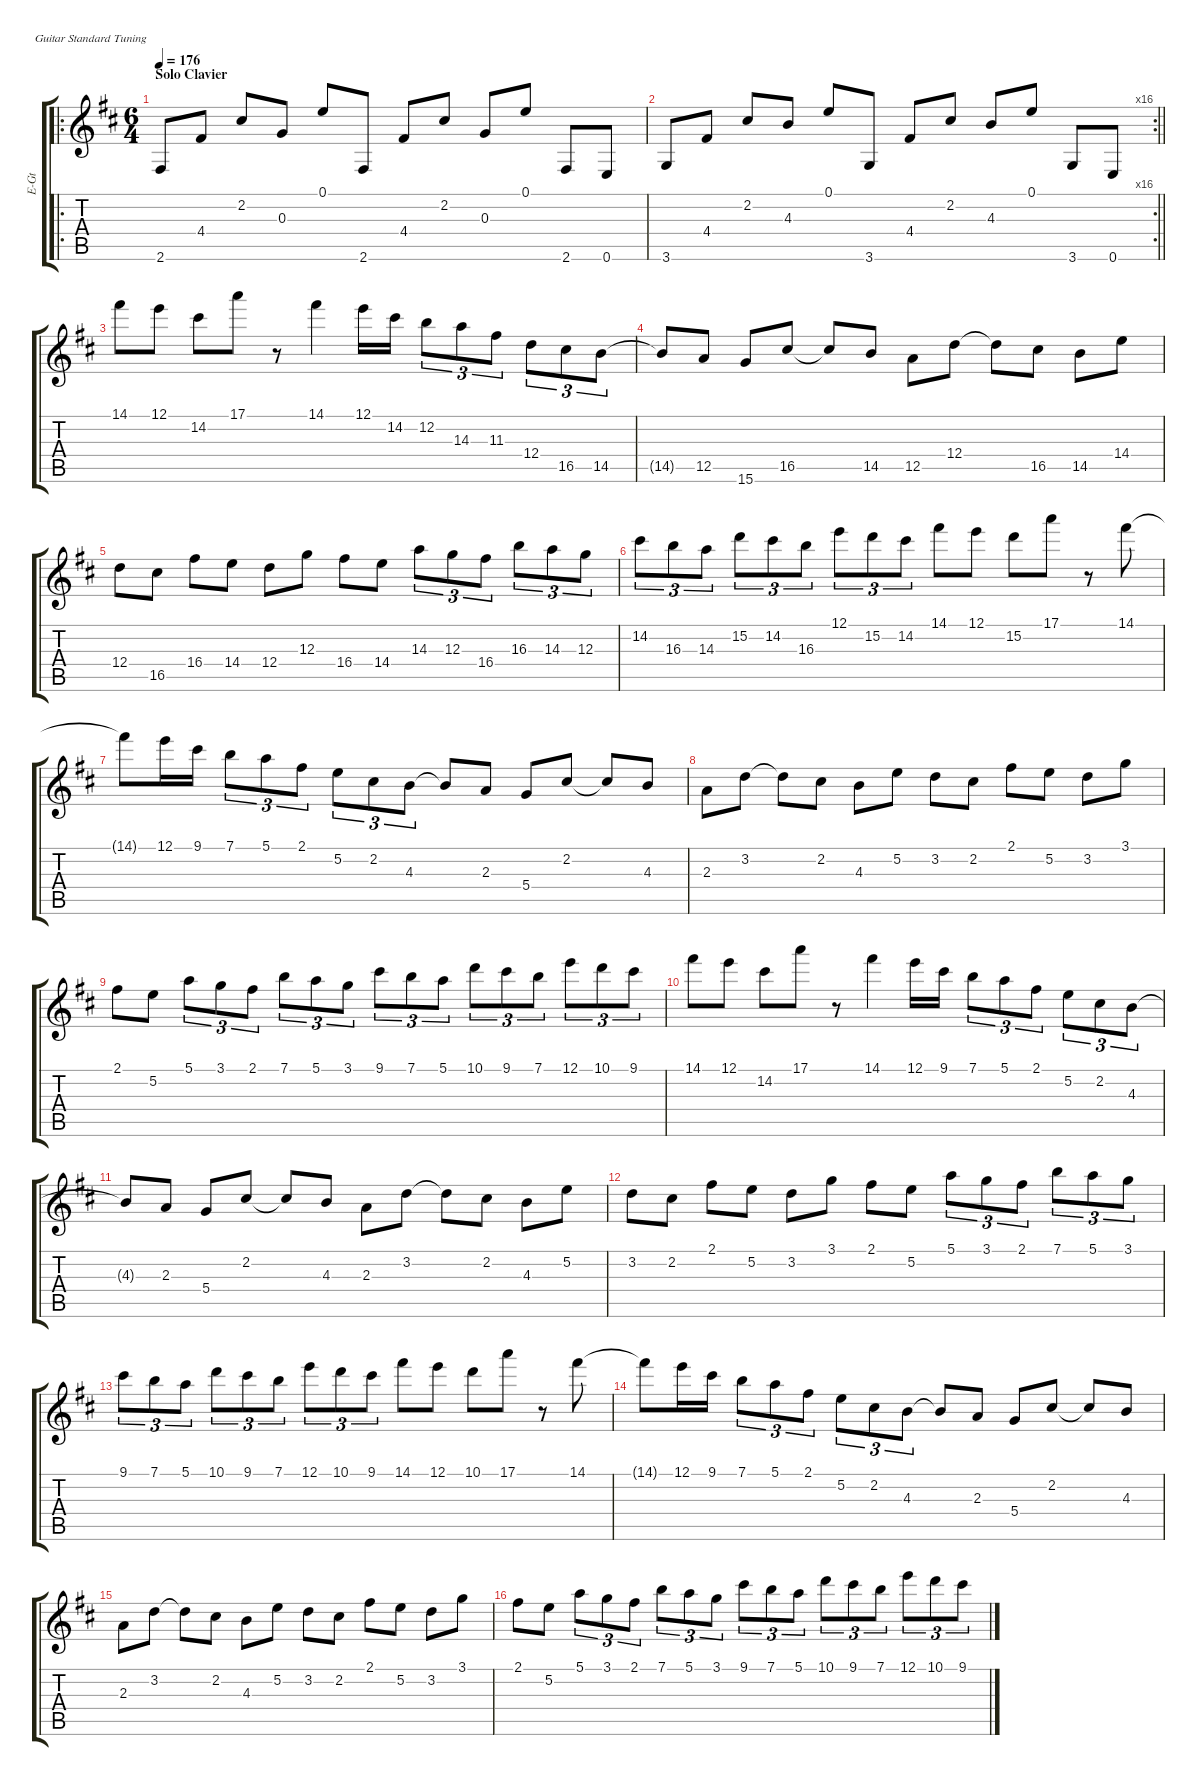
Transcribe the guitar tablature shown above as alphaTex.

\hideDynamics
\bracketExtendMode groupsimilarinstruments
\otherSystemsTrackNameOrientation horizontal
\track ("Guitar" "E-Gt") {defaultSystemsLayout 4 mute instrument overdrivenguitar}
\staff {score tabs}
\tuning (E4 B3 G3 D3 A2 E2)
\ro
\ts (6 4)
\section ("" "Solo Clavier")
\tempo 176
\clef g2
\ks bminor
2.6{acc #}.8{dy f beam Up} 4.4{acc #}.8{beam Up} 2.2{acc #}.8{beam Up} 0.3{acc forcenatural}.8{beam Up} 0.1{acc forcenatural}.8{beam Up} 2.6{acc #}.8{beam Up} 4.4{acc #}.8{beam Up} 2.2{acc #}.8{beam Up} 0.3{acc forcenatural}.8{beam Up} 0.1{acc forcenatural}.8{beam Up} 2.6{acc #}.8{beam Up} 0.6{acc forcenatural}.8{beam Up} |
\rc 16
\barLineRight lightlight
3.6{acc forcenatural}.8{beam Up} 4.4{acc #}.8{beam Up} 2.2{acc #}.8{beam Up} 4.3{acc forcenatural}.8{beam Up} 0.1{acc forcenatural}.8{beam Up} 3.6{acc forcenatural}.8{beam Up} 4.4{acc #}.8{beam Up} 2.2{acc #}.8{beam Up} 4.3{acc forcenatural}.8{beam Up} 0.1{acc forcenatural}.8{beam Up} 3.6{acc forcenatural}.8{beam Up} 0.6{acc forcenatural}.8{beam Up} |
14.1{acc #}.8{beam Down} 12.1{acc forcenatural}.8{beam Down} 14.2{acc #}.8{beam Down} 17.1{acc forcenatural}.8{beam Down} r.8{beam Down} 14.1{acc #}.4{beam Down} 12.1{acc forcenatural}.16{beam Down} 14.2{acc #}.16{beam Down} 12.2{acc forcenatural}.8{tu (3 2) beam Down} 14.3{acc forcenatural}.8{tu (3 2) beam Down} 11.3{acc #}.8{tu (3 2) beam Down} 12.4{acc forcenatural}.8{tu (3 2) beam Down} 16.5{acc #}.8{tu (3 2) beam Down} 14.5{acc forcenatural}.8{tu (3 2) beam Down} |
14.5{t acc forcenatural}.8{beam Up} 12.5{acc forcenatural}.8{beam Up} 15.6{acc forcenatural}.8{beam Up} 16.5{acc #}.8{beam Up} 16.5{t acc #}.8{beam Up} 14.5{acc forcenatural}.8{beam Up} 12.5{acc forcenatural}.8{beam Down} 12.4{acc forcenatural}.8{beam Down} 12.4{t acc forcenatural}.8{beam Down} 16.5{acc #}.8{beam Down} 14.5{acc forcenatural}.8{beam Down} 14.4{acc forcenatural}.8{beam Down} |
12.4{acc forcenatural}.8{beam Down} 16.5{acc #}.8{beam Down} 16.4{acc #}.8{beam Down} 14.4{acc forcenatural}.8{beam Down} 12.4{acc forcenatural}.8{beam Down} 12.3{acc forcenatural}.8{beam Down} 16.4{acc #}.8{beam Down} 14.4{acc forcenatural}.8{beam Down} 14.3{acc forcenatural}.8{tu (3 2) beam Down} 12.3{acc forcenatural}.8{tu (3 2) beam Down} 16.4{acc #}.8{tu (3 2) beam Down} 16.3{acc forcenatural}.8{tu (3 2) beam Down} 14.3{acc forcenatural}.8{tu (3 2) beam Down} 12.3{acc forcenatural}.8{tu (3 2) beam Down} |
14.2{acc #}.8{tu (3 2) beam Down} 16.3{acc forcenatural}.8{tu (3 2) beam Down} 14.3{acc forcenatural}.8{tu (3 2) beam Down} 15.2{acc forcenatural}.8{tu (3 2) beam Down} 14.2{acc #}.8{tu (3 2) beam Down} 16.3{acc forcenatural}.8{tu (3 2) beam Down} 12.1{acc forcenatural}.8{tu (3 2) beam Down} 15.2{acc forcenatural}.8{tu (3 2) beam Down} 14.2{acc #}.8{tu (3 2) beam Down} 14.1{acc #}.8{beam Down} 12.1{acc forcenatural}.8{beam Down} 15.2{acc forcenatural}.8{beam Down} 17.1{acc forcenatural}.8{beam Down} r.8{beam Down} 14.1{acc #}.8{beam Down} |
14.1{t acc #}.8{beam Down} 12.1{acc forcenatural}.16{beam Down} 9.1{acc #}.16{beam Down} 7.1{acc forcenatural}.8{tu (3 2) beam Down} 5.1{acc forcenatural}.8{tu (3 2) beam Down} 2.1{acc #}.8{tu (3 2) beam Down} 5.2{acc forcenatural}.8{tu (3 2) beam Down} 2.2{acc #}.8{tu (3 2) beam Down} 4.3{acc forcenatural}.8{tu (3 2) beam Down} 4.3{t acc forcenatural}.8{beam Up} 2.3{acc forcenatural}.8{beam Up} 5.4{acc forcenatural}.8{beam Up} 2.2{acc #}.8{beam Up} 2.2{t acc #}.8{beam Up} 4.3{acc forcenatural}.8{beam Up} |
2.3{acc forcenatural}.8{beam Down} 3.2{acc forcenatural}.8{beam Down} 3.2{t acc forcenatural}.8{beam Down} 2.2{acc #}.8{beam Down} 4.3{acc forcenatural}.8{beam Down} 5.2{acc forcenatural}.8{beam Down} 3.2{acc forcenatural}.8{beam Down} 2.2{acc #}.8{beam Down} 2.1{acc #}.8{beam Down} 5.2{acc forcenatural}.8{beam Down} 3.2{acc forcenatural}.8{beam Down} 3.1{acc forcenatural}.8{beam Down} |
2.1{acc #}.8{beam Down} 5.2{acc forcenatural}.8{beam Down} 5.1{acc forcenatural}.8{tu (3 2) beam Down} 3.1{acc forcenatural}.8{tu (3 2) beam Down} 2.1{acc #}.8{tu (3 2) beam Down} 7.1{acc forcenatural}.8{tu (3 2) beam Down} 5.1{acc forcenatural}.8{tu (3 2) beam Down} 3.1{acc forcenatural}.8{tu (3 2) beam Down} 9.1{acc #}.8{tu (3 2) beam Down} 7.1{acc forcenatural}.8{tu (3 2) beam Down} 5.1{acc forcenatural}.8{tu (3 2) beam Down} 10.1{acc forcenatural}.8{tu (3 2) beam Down} 9.1{acc #}.8{tu (3 2) beam Down} 7.1{acc forcenatural}.8{tu (3 2) beam Down} 12.1{acc forcenatural}.8{tu (3 2) beam Down} 10.1{acc forcenatural}.8{tu (3 2) beam Down} 9.1{acc #}.8{tu (3 2) beam Down} |
14.1{acc #}.8{beam Down} 12.1{acc forcenatural}.8{beam Down} 14.2{acc #}.8{beam Down} 17.1{acc forcenatural}.8{beam Down} r.8{beam Down} 14.1{acc #}.4{beam Down} 12.1{acc forcenatural}.16{beam Down} 9.1{acc #}.16{beam Down} 7.1{acc forcenatural}.8{tu (3 2) beam Down} 5.1{acc forcenatural}.8{tu (3 2) beam Down} 2.1{acc #}.8{tu (3 2) beam Down} 5.2{acc forcenatural}.8{tu (3 2) beam Down} 2.2{acc #}.8{tu (3 2) beam Down} 4.3{acc forcenatural}.8{tu (3 2) beam Down} |
4.3{t acc forcenatural}.8{beam Up} 2.3{acc forcenatural}.8{beam Up} 5.4{acc forcenatural}.8{beam Up} 2.2{acc #}.8{beam Up} 2.2{t acc #}.8{beam Up} 4.3{acc forcenatural}.8{beam Up} 2.3{acc forcenatural}.8{beam Down} 3.2{acc forcenatural}.8{beam Down} 3.2{t acc forcenatural}.8{beam Down} 2.2{acc #}.8{beam Down} 4.3{acc forcenatural}.8{beam Down} 5.2{acc forcenatural}.8{beam Down} |
3.2{acc forcenatural}.8{beam Down} 2.2{acc #}.8{beam Down} 2.1{acc #}.8{beam Down} 5.2{acc forcenatural}.8{beam Down} 3.2{acc forcenatural}.8{beam Down} 3.1{acc forcenatural}.8{beam Down} 2.1{acc #}.8{beam Down} 5.2{acc forcenatural}.8{beam Down} 5.1{acc forcenatural}.8{tu (3 2) beam Down} 3.1{acc forcenatural}.8{tu (3 2) beam Down} 2.1{acc #}.8{tu (3 2) beam Down} 7.1{acc forcenatural}.8{tu (3 2) beam Down} 5.1{acc forcenatural}.8{tu (3 2) beam Down} 3.1{acc forcenatural}.8{tu (3 2) beam Down} |
9.1{acc #}.8{tu (3 2) beam Down} 7.1{acc forcenatural}.8{tu (3 2) beam Down} 5.1{acc forcenatural}.8{tu (3 2) beam Down} 10.1{acc forcenatural}.8{tu (3 2) beam Down} 9.1{acc #}.8{tu (3 2) beam Down} 7.1{acc forcenatural}.8{tu (3 2) beam Down} 12.1{acc forcenatural}.8{tu (3 2) beam Down} 10.1{acc forcenatural}.8{tu (3 2) beam Down} 9.1{acc #}.8{tu (3 2) beam Down} 14.1{acc #}.8{beam Down} 12.1{acc forcenatural}.8{beam Down} 10.1{acc forcenatural}.8{beam Down} 17.1{acc forcenatural}.8{beam Down} r.8{beam Down} 14.1{acc #}.8{beam Down} |
14.1{t acc #}.8{beam Down} 12.1{acc forcenatural}.16{beam Down} 9.1{acc #}.16{beam Down} 7.1{acc forcenatural}.8{tu (3 2) beam Down} 5.1{acc forcenatural}.8{tu (3 2) beam Down} 2.1{acc #}.8{tu (3 2) beam Down} 5.2{acc forcenatural}.8{tu (3 2) beam Down} 2.2{acc #}.8{tu (3 2) beam Down} 4.3{acc forcenatural}.8{tu (3 2) beam Down} 4.3{t acc forcenatural}.8{beam Up} 2.3{acc forcenatural}.8{beam Up} 5.4{acc forcenatural}.8{beam Up} 2.2{acc #}.8{beam Up} 2.2{t acc #}.8{beam Up} 4.3{acc forcenatural}.8{beam Up} |
2.3{acc forcenatural}.8{beam Down} 3.2{acc forcenatural}.8{beam Down} 3.2{t acc forcenatural}.8{beam Down} 2.2{acc #}.8{beam Down} 4.3{acc forcenatural}.8{beam Down} 5.2{acc forcenatural}.8{beam Down} 3.2{acc forcenatural}.8{beam Down} 2.2{acc #}.8{beam Down} 2.1{acc #}.8{beam Down} 5.2{acc forcenatural}.8{beam Down} 3.2{acc forcenatural}.8{beam Down} 3.1{acc forcenatural}.8{beam Down} |
2.1{acc #}.8{beam Down} 5.2{acc forcenatural}.8{beam Down} 5.1{acc forcenatural}.8{tu (3 2) beam Down} 3.1{acc forcenatural}.8{tu (3 2) beam Down} 2.1{acc #}.8{tu (3 2) beam Down} 7.1{acc forcenatural}.8{tu (3 2) beam Down} 5.1{acc forcenatural}.8{tu (3 2) beam Down} 3.1{acc forcenatural}.8{tu (3 2) beam Down} 9.1{acc #}.8{tu (3 2) beam Down} 7.1{acc forcenatural}.8{tu (3 2) beam Down} 5.1{acc forcenatural}.8{tu (3 2) beam Down} 10.1{acc forcenatural}.8{tu (3 2) beam Down} 9.1{acc #}.8{tu (3 2) beam Down} 7.1{acc forcenatural}.8{tu (3 2) beam Down} 12.1{acc forcenatural}.8{tu (3 2) beam Down} 10.1{acc forcenatural}.8{tu (3 2) beam Down} 9.1{acc #}.8{tu (3 2) beam Down}
